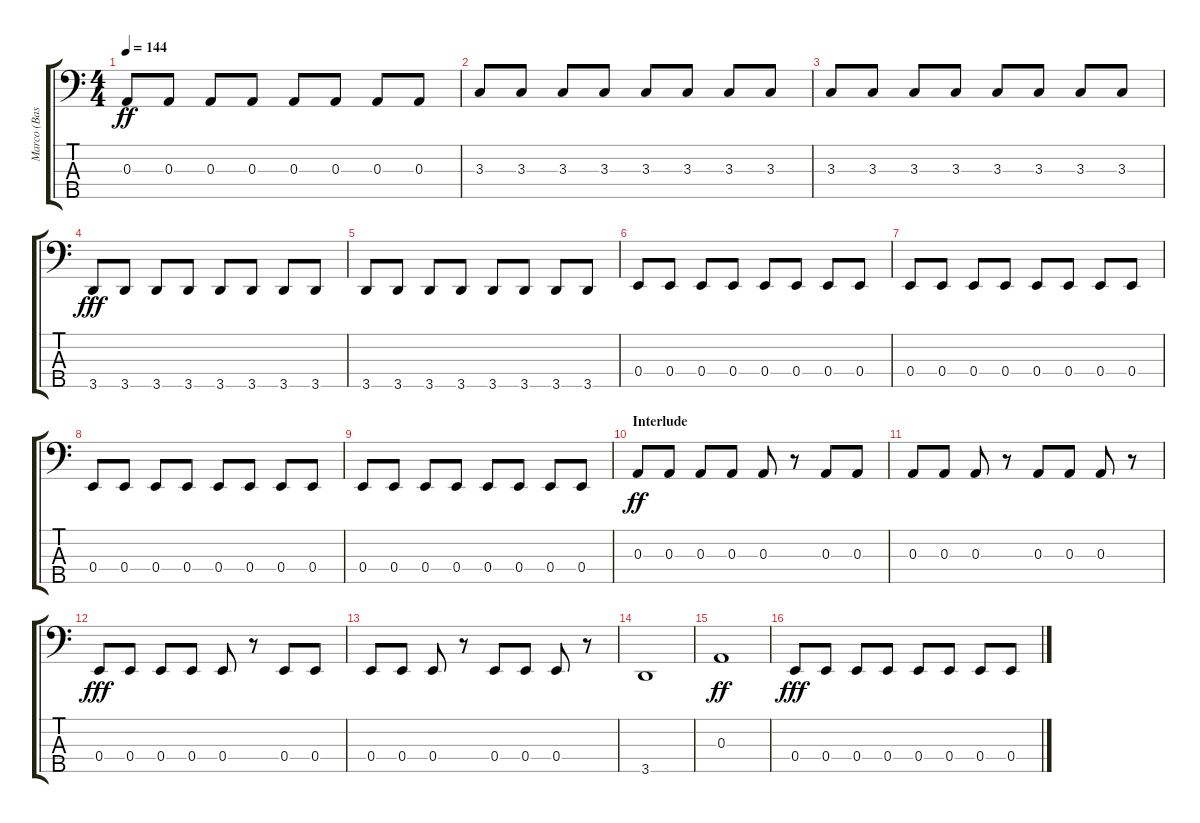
\track ("Marco (Bass)" "Marco (Bas") {instrument electricbassfinger}
\staff {score tabs}
\tuning (G2 D2 A1 E1 B0) {hide}
\ts (4 4)
\tempo 144
\clef f4
\ks c
0.3.8{dy ff} 0.3.8 0.3.8 0.3.8 0.3.8 0.3.8 0.3.8 0.3.8 |
3.3.8 3.3.8 3.3.8 3.3.8 3.3.8 3.3.8 3.3.8 3.3.8 |
3.3.8 3.3.8 3.3.8 3.3.8 3.3.8 3.3.8 3.3.8 3.3.8 |
3.5.8{dy fff} 3.5.8 3.5.8 3.5.8 3.5.8 3.5.8 3.5.8 3.5.8 |
3.5.8 3.5.8 3.5.8 3.5.8 3.5.8 3.5.8 3.5.8 3.5.8 |
0.4.8 0.4.8 0.4.8 0.4.8 0.4.8 0.4.8 0.4.8 0.4.8 |
0.4.8 0.4.8 0.4.8 0.4.8 0.4.8 0.4.8 0.4.8 0.4.8 |
0.4.8 0.4.8 0.4.8 0.4.8 0.4.8 0.4.8 0.4.8 0.4.8 |
0.4.8 0.4.8 0.4.8 0.4.8 0.4.8 0.4.8 0.4.8 0.4.8 |
\section ("" "Interlude")
0.3.8{dy ff} 0.3.8 0.3.8 0.3.8 0.3.8 r.8 0.3.8 0.3.8 |
0.3.8 0.3.8 0.3.8 r.8 0.3.8 0.3.8 0.3.8 r.8 |
0.4.8{dy fff} 0.4.8 0.4.8 0.4.8 0.4.8 r.8 0.4.8 0.4.8 |
0.4.8 0.4.8 0.4.8 r.8 0.4.8 0.4.8 0.4.8 r.8 |
3.5.1 |
0.3.1{dy ff} |
0.4.8{dy fff} 0.4.8 0.4.8 0.4.8 0.4.8 0.4.8 0.4.8 0.4.8
